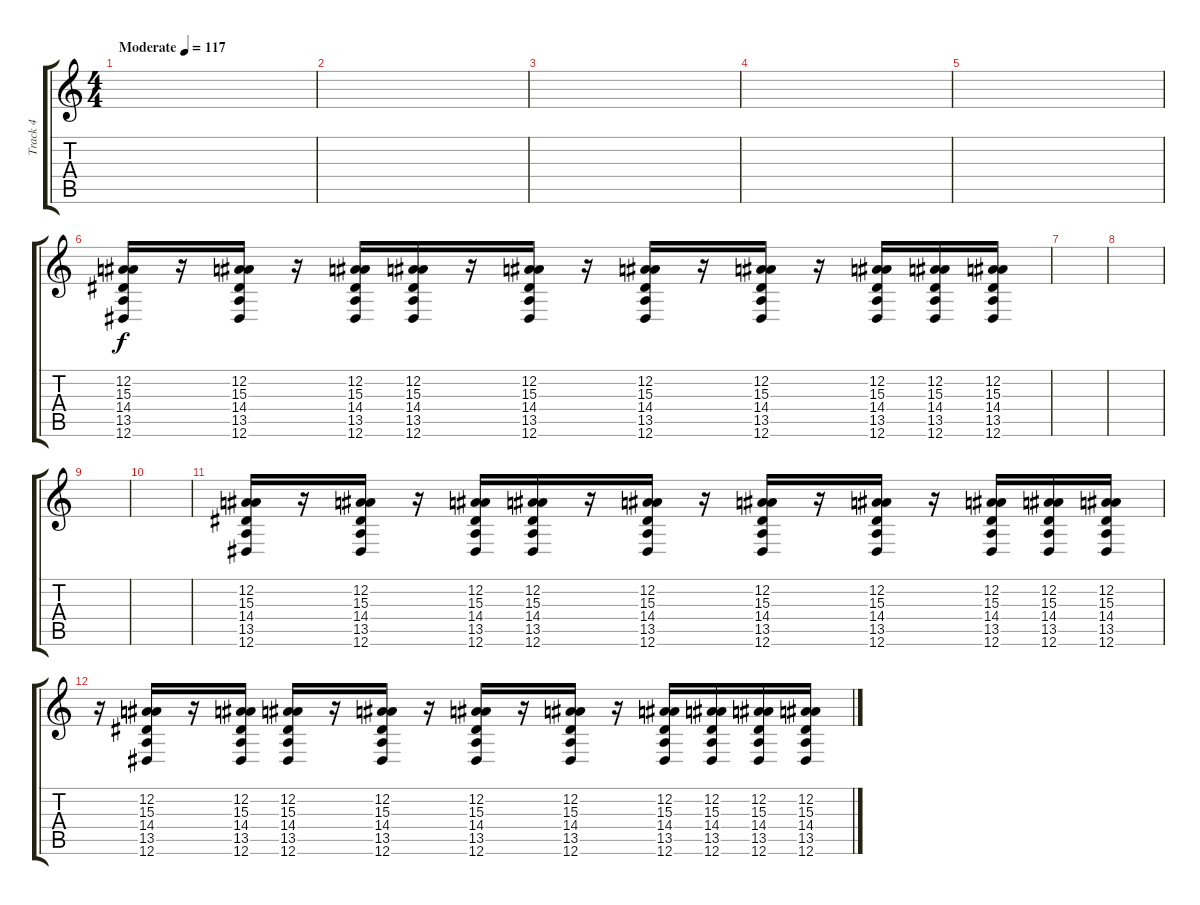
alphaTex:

\track ("Track 4" "Track 4") {instrument orchestrahit}
\staff {score tabs}
\tuning (Eb4 Bb3 Gb3 Db3 Ab2 Eb2) {hide}
\ts (4 4)
\tempo (117 "Moderate")
\clef g2
\ks c
|
|
|
|
|
(12.2 15.3 14.4 13.5 12.6).16 r.16 (12.2 15.3 14.4 13.5 12.6).16 r.16 (12.2 15.3 14.4 13.5 12.6).16 (12.2 15.3 14.4 13.5 12.6).16 r.16 (12.2 15.3 14.4 13.5 12.6).16 r.16 (12.2 15.3 14.4 13.5 12.6).16 r.16 (12.2 15.3 14.4 13.5 12.6).16 r.16 (12.2 15.3 14.4 13.5 12.6).16 (12.2 15.3 14.4 13.5 12.6).16 (12.2 15.3 14.4 13.5 12.6).16 |
|
|
|
|
(12.2 15.3 14.4 13.5 12.6).16 r.16 (12.2 15.3 14.4 13.5 12.6).16 r.16 (12.2 15.3 14.4 13.5 12.6).16 (12.2 15.3 14.4 13.5 12.6).16 r.16 (12.2 15.3 14.4 13.5 12.6).16 r.16 (12.2 15.3 14.4 13.5 12.6).16 r.16 (12.2 15.3 14.4 13.5 12.6).16 r.16 (12.2 15.3 14.4 13.5 12.6).16 (12.2 15.3 14.4 13.5 12.6).16 (12.2 15.3 14.4 13.5 12.6).16 |
r.16 (12.2 15.3 14.4 13.5 12.6).16 r.16 (12.2 15.3 14.4 13.5 12.6).16 (12.2 15.3 14.4 13.5 12.6).16 r.16 (12.2 15.3 14.4 13.5 12.6).16 r.16 (12.2 15.3 14.4 13.5 12.6).16 r.16 (12.2 15.3 14.4 13.5 12.6).16 r.16 (12.2 15.3 14.4 13.5 12.6).16 (12.2 15.3 14.4 13.5 12.6).16 (12.2 15.3 14.4 13.5 12.6).16 (12.2 15.3 14.4 13.5 12.6).16
